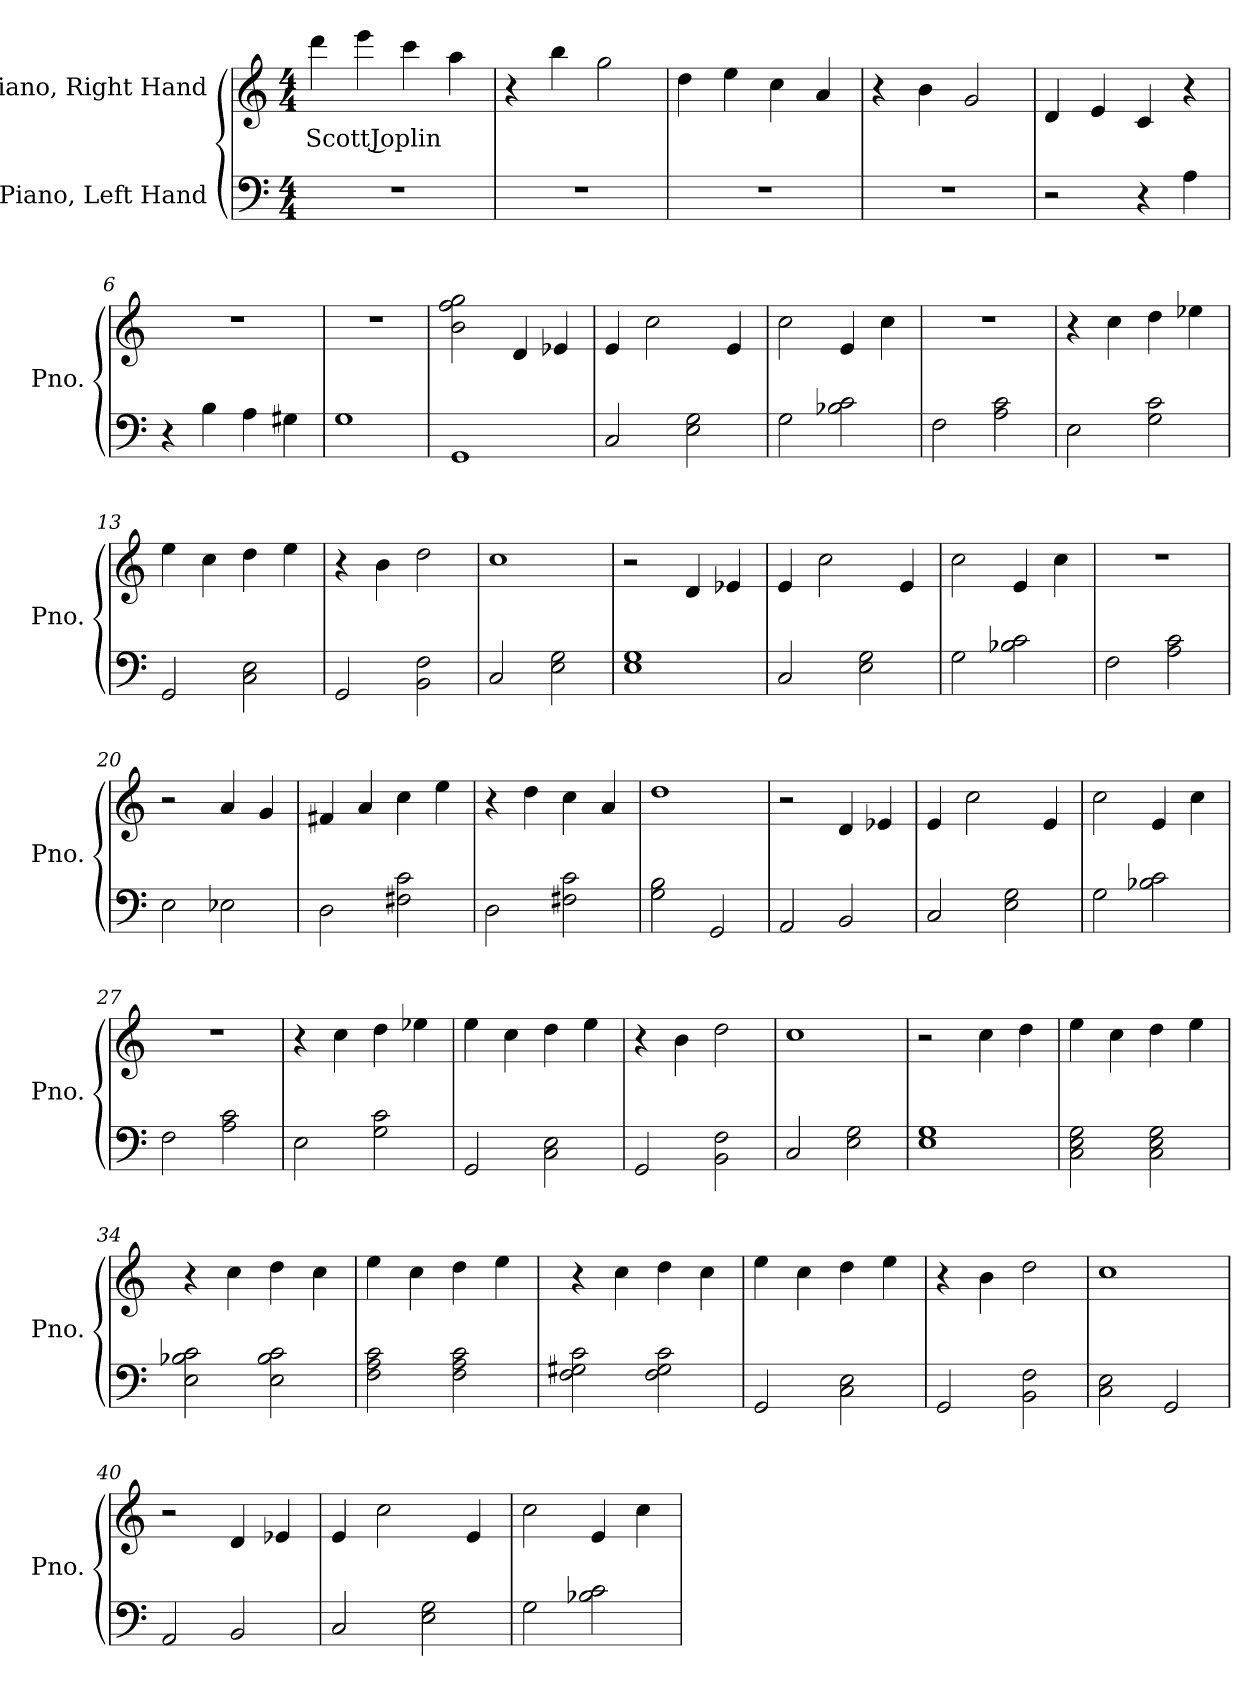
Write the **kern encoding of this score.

**kern	**kern	**text
*part2	*part1	*part1
*staff2	*staff1	*staff1
*I"Piano, Left Hand	*I"Piano, Right Hand	*
*I'Pno.	*I'Pno.	*
*clefF4	*clefG2	*
*k[]	*k[]	*
*M4/4	*M4/4	*
*MM250	*MM250	*
=1	=1	=1
!	!	!LO:LY:b
1r	4ddd\	Scott Joplin
.	4eee\	.
.	4ccc\	.
.	4aa\	.
=2	=2	=2
1r	4r	.
.	4bb\	.
.	2gg\	.
=3	=3	=3
1r	4dd\	.
.	4ee\	.
.	4cc\	.
.	4a/	.
=4	=4	=4
1r	4r	.
.	4b\	.
.	2g/	.
=5	=5	=5
2r	4d/	.
.	4e/	.
4r	4c/	.
4A\	4r	.
=6	=6	=6
4r	1r	.
4B\	.	.
4A\	.	.
4G#X\	.	.
!!LO:LB:g=z
=7	=7	=7
1G	1r	.
=8	=8	=8
1GG	2b\ 2ff\ 2gg\	.
.	4d/	.
.	4e-X/	.
=9	=9	=9
2C/	4e/	.
.	2cc\	.
2E\ 2G\	.	.
.	4e/	.
=10	=10	=10
2G\	2cc\	.
2B-X\ 2c\	4e/	.
.	4cc\	.
=11	=11	=11
2F\	1r	.
2A\ 2c\	.	.
=12	=12	=12
2E\	4r	.
.	4cc\	.
2G\ 2c\	4dd\	.
.	4ee-X\	.
=13	=13	=13
2GG/	4ee\	.
.	4cc\	.
2C\ 2E\	4dd\	.
.	4ee\	.
=14	=14	=14
2GG/	4r	.
.	4b\	.
2BB\ 2F\	2dd\	.
=15	=15	=15
2C/	1cc	.
2E\ 2G\	.	.
=16	=16	=16
1E 1G	2r	.
.	4d/	.
.	4e-X/	.
!!LO:LB:g=z
=17	=17	=17
2C/	4e/	.
.	2cc\	.
2E\ 2G\	.	.
.	4e/	.
=18	=18	=18
2G\	2cc\	.
2B-X\ 2c\	4e/	.
.	4cc\	.
=19	=19	=19
2F\	1r	.
2A\ 2c\	.	.
=20	=20	=20
2E\	2r	.
2E-X\	4a/	.
.	4g/	.
=21	=21	=21
2D\	4f#X/	.
.	4a/	.
2F#X\ 2c\	4cc\	.
.	4ee\	.
=22	=22	=22
2D\	4r	.
.	4dd\	.
2F#X\ 2c\	4cc\	.
.	4a/	.
=23	=23	=23
2G\ 2B\	1dd	.
2GG/	.	.
=24	=24	=24
2AA/	2r	.
2BB/	4d/	.
.	4e-X/	.
=25	=25	=25
2C/	4e/	.
.	2cc\	.
2E\ 2G\	.	.
.	4e/	.
!!LO:LB:g=z
=26	=26	=26
2G\	2cc\	.
2B-X\ 2c\	4e/	.
.	4cc\	.
=27	=27	=27
2F\	1r	.
2A\ 2c\	.	.
=28	=28	=28
2E\	4r	.
.	4cc\	.
2G\ 2c\	4dd\	.
.	4ee-X\	.
=29	=29	=29
2GG/	4ee\	.
.	4cc\	.
2C\ 2E\	4dd\	.
.	4ee\	.
=30	=30	=30
2GG/	4r	.
.	4b\	.
2BB\ 2F\	2dd\	.
=31	=31	=31
2C/	1cc	.
2E\ 2G\	.	.
=32	=32	=32
1E 1G	2r	.
.	4cc\	.
.	4dd\	.
=33	=33	=33
2C\ 2E\ 2G\	4ee\	.
.	4cc\	.
2C\ 2E\ 2G\	4dd\	.
.	4ee\	.
=34	=34	=34
2E\ 2B-X\ 2c\	4r	.
.	4cc\	.
2E\ 2B-\ 2c\	4dd\	.
.	4cc\	.
!!LO:LB:g=z
=35	=35	=35
2F\ 2A\ 2c\	4ee\	.
.	4cc\	.
2F\ 2A\ 2c\	4dd\	.
.	4ee\	.
=36	=36	=36
2F\ 2G#X\ 2c\	4r	.
.	4cc\	.
2F\ 2G#\ 2c\	4dd\	.
.	4cc\	.
=37	=37	=37
2GG/	4ee\	.
.	4cc\	.
2C\ 2E\	4dd\	.
.	4ee\	.
=38	=38	=38
2GG/	4r	.
.	4b\	.
2BB\ 2F\	2dd\	.
=39	=39	=39
2C\ 2E\	1cc	.
2GG/	.	.
=40	=40	=40
2AA/	2r	.
2BB/	4d/	.
.	4e-X/	.
=41	=41	=41
2C/	4e/	.
.	2cc\	.
2E\ 2G\	.	.
.	4e/	.
=42	=42	=42
2G\	2cc\	.
2B-X\ 2c\	4e/	.
.	4cc\	.
=	=	=
*-	*-	*-
